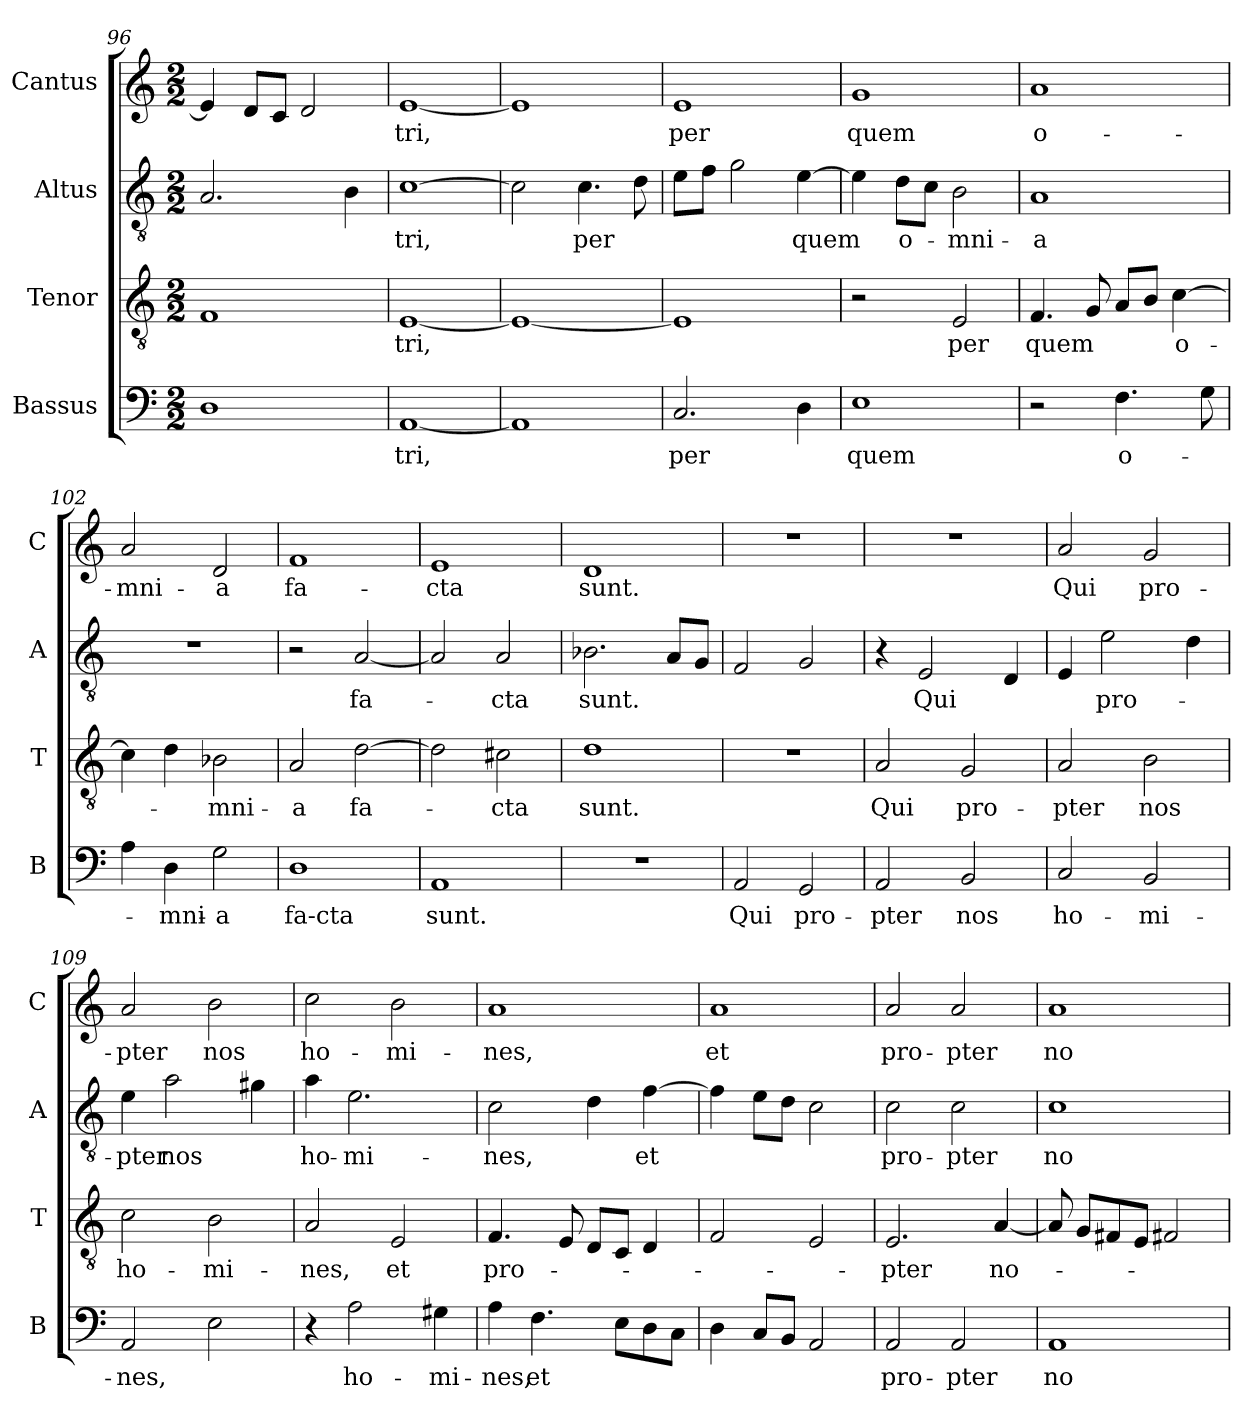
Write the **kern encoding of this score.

**kern	**text	**kern	**text	**kern	**text	**kern	**text
*part4	*part4	*part3	*part3	*part2	*part2	*part1	*part1
*staff4	*staff4	*staff3	*staff3	*staff2	*staff2	*staff1	*staff1
*I"Bassus	*	*I"Tenor	*	*I"Altus	*	*I"Cantus	*
*I'B	*	*I'T	*	*I'A	*	*I'C	*
*clefF4	*	*clefGv2	*	*clefGv2	*	*clefG2	*
*k[]	*	*k[]	*	*k[]	*	*k[]	*
*M2/2	*	*M2/2	*	*M2/2	*	*M2/2	*
=96	=96	=96	=96	=96	=96	=96	=96
1D	.	1F	.	2.A	.	4e]	.
.	.	.	.	.	.	8dL	.
.	.	.	.	.	.	8cJ	.
.	.	.	.	.	.	2d	.
.	.	.	.	4B	.	.	.
=97	=97	=97	=97	=97	=97	=97	=97
!	!LO:LY:i	!	!LO:LY:i	!	!LO:LY:i	!	!
[1AA	-tri,	[1E	-tri,	[1c	-tri,	[1e	-tri,
=98	=98	=98	=98	=98	=98	=98	=98
1AA]	.	1E_	.	2c]	.	1e]	.
!	!	!	!	!	!LO:LY:i	!	!
.	.	.	.	4.c	per	.	.
.	.	.	.	8d	.	.	.
=99	=99	=99	=99	=99	=99	=99	=99
2.C	per	1E]	.	8eL	.	1e	per
.	.	.	.	8fJ	.	.	.
.	.	.	.	2g	.	.	.
4D	.	.	.	[4e	quem	.	.
=100	=100	=100	=100	=100	=100	=100	=100
1E	quem	2r	.	4e]	.	1g	quem
!	!	!	!	!	!LO:LY:i	!	!
.	.	.	.	8dL	o-	.	.
.	.	.	.	8cJ	.	.	.
!	!	!	!	!	!LO:LY:i	!	!
.	.	2E	per	2B	-mni-	.	.
=101	=101	=101	=101	=101	=101	=101	=101
!	!	!	!	!	!LO:LY:i	!	!
2r	.	4.F	quem	1A	-a	1a	o-
.	.	8G	.	.	.	.	.
!	!LO:LY:i	!	!	!	!	!	!
4.F	o-	8AL	.	.	.	.	.
.	.	8BJ	.	.	.	.	.
!	!	!	!LO:LY:i	!	!	!	!
.	.	[4c	o-	.	.	.	.
8G	.	.	.	.	.	.	.
=102	=102	=102	=102	=102	=102	=102	=102
4A	.	4c]	.	1r	.	2a	-mni-
!	!LO:LY:i	!	!	!	!	!	!
4D	-mni-	4d	.	.	.	.	.
!	!LO:LY:i	!	!LO:LY:i	!	!	!	!
2G	-a	2B-i	-mni-	.	.	2d	-a
=103	=103	=103	=103	=103	=103	=103	=103
!	!LO:LY:i	!	!LO:LY:i	!	!	!	!
1D	fa-cta	2A	-a	2r	.	1f	fa-
!	!	!	!LO:LY:i	!	!LO:LY:i	!	!
.	.	[2d	fa-	[2A	fa-	.	.
=104	=104	=104	=104	=104	=104	=104	=104
!	!LO:LY:i	!	!	!	!	!	!
1AA	sunt.	2d]	.	2A]	.	1e	-cta
!	!	!	!LO:LY:i	!	!LO:LY:i	!	!
.	.	2c#X	-cta	2A	-cta	.	.
=105	=105	=105	=105	=105	=105	=105	=105
!	!	!	!LO:LY:i	!	!LO:LY:i	!	!
1r	.	1d	sunt.	2.B-X	sunt.	1d	sunt.
.	.	.	.	8AL	.	.	.
.	.	.	.	8GJ	.	.	.
=106	=106	=106	=106	=106	=106	=106	=106
2AA	Qui	1r	.	2F	.	1r	.
2GG	pro-	.	.	2G	.	.	.
=107	=107	=107	=107	=107	=107	=107	=107
2AA	-pter	2A	Qui	4r	.	1r	.
.	.	.	.	2E	Qui	.	.
2BB	nos	2G	pro-	.	.	.	.
.	.	.	.	4D	.	.	.
=108	=108	=108	=108	=108	=108	=108	=108
!	!LO:LY:i	!	!	!	!	!	!
2C	ho-	2A	-pter	4E	.	2a	Qui
.	.	.	.	2e	pro-	.	.
!	!LO:LY:i	!	!LO:LY:i	!	!	!	!
2BB	-mi-	2B	nos	.	.	2g	pro-
.	.	.	.	4d	.	.	.
=109	=109	=109	=109	=109	=109	=109	=109
!	!LO:LY:i	!	!LO:LY:i	!	!	!	!
2AA	-nes,	2c	ho-	4e	-pter	2a	-pter
.	.	.	.	2a	nos	.	.
!	!	!	!LO:LY:i	!	!	!	!
2E	.	2B	-mi-	.	.	2b	nos
.	.	.	.	4g#X	.	.	.
=110	=110	=110	=110	=110	=110	=110	=110
!	!	!	!LO:LY:i	!	!LO:LY:i	!	!
4r	.	2A	-nes,	4a	ho-	2cc	ho-
!	!LO:LY:i	!	!	!	!LO:LY:i	!	!
2A	ho-	.	.	2.e	-mi-	.	.
!	!	!	!LO:LY:i	!	!	!	!
.	.	2E	et	.	.	2b	-mi-
!	!LO:LY:i	!	!	!	!	!	!
4G#X	-mi-	.	.	.	.	.	.
=111	=111	=111	=111	=111	=111	=111	=111
!	!LO:LY:i	!	!LO:LY:i	!	!LO:LY:i	!	!
4A	-nes,	4.F	pro-	2c	-nes,	1a	-nes,
4.F	et	.	.	.	.	.	.
.	.	8E	.	.	.	.	.
.	.	8DL	.	4d	.	.	.
8EL	.	8CJ	.	.	.	.	.
8D	.	4D	.	[4f	et	.	.
8CJ	.	.	.	.	.	.	.
=112	=112	=112	=112	=112	=112	=112	=112
4D	.	2F	.	4f]	.	1a	et
8CL	.	.	.	8eL	.	.	.
8BBJ	.	.	.	8dJ	.	.	.
2AA	.	2E	.	2c	.	.	.
=113	=113	=113	=113	=113	=113	=113	=113
!	!	!	!LO:LY:i	!	!	!	!
2AA	pro-	2.E	-pter	2c	pro-	2a	pro-
2AA	-pter	.	.	2c	-pter	2a	-pter
!	!	!	!LO:LY:i	!	!	!	!
.	.	[4A	no-	.	.	.	.
=114	=114	=114	=114	=114	=114	=114	=114
1AA	no-	8A]	.	1c	no-	1a	no-
.	.	8GL	.	.	.	.	.
.	.	8F#X	.	.	.	.	.
.	.	8EJ	.	.	.	.	.
.	.	2F#X	.	.	.	.	.
=	=	=	=	=	=	=	=
*-	*-	*-	*-	*-	*-	*-	*-
